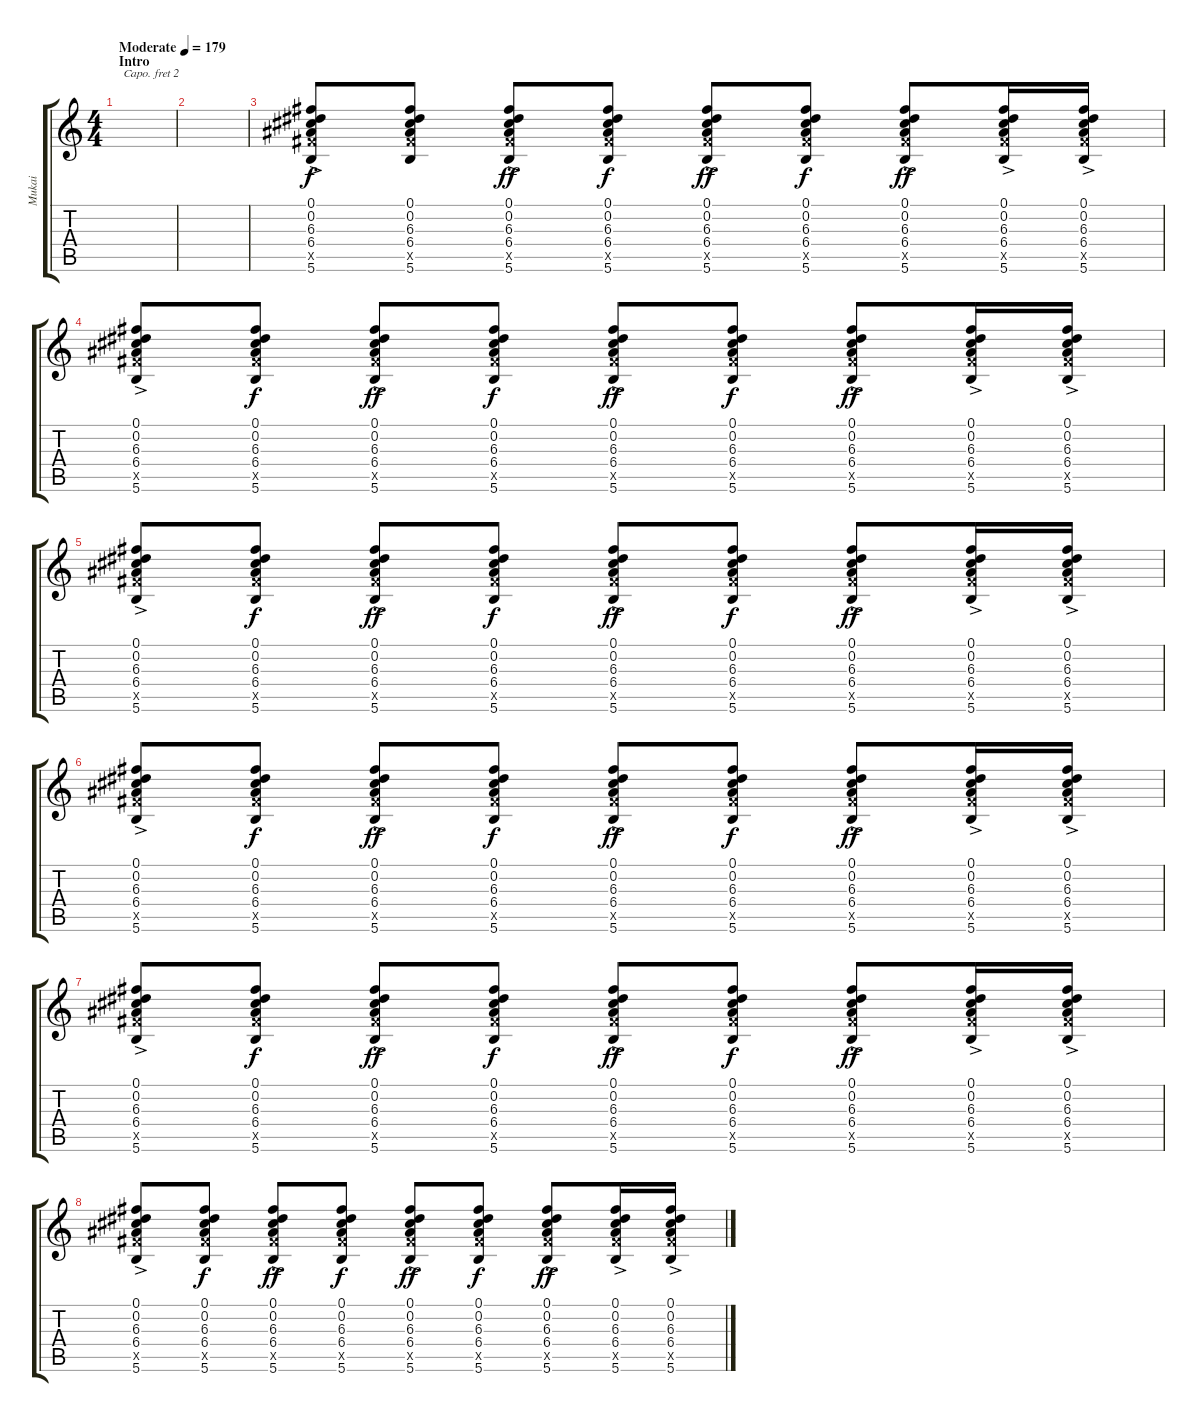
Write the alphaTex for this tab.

\track ("Mukai" "Mukai") {instrument overdrivenguitar}
\staff {score tabs}
\capo 2
\tuning (E4 B3 G3 D3 A2 E2) {hide}
\ts (4 4)
\section ("" "Intro")
\tempo (179 "Moderate")
\clef g2
\ks c
|
|
(0.1 0.2 6.3{ac} 6.4{ac} 7.5{ac x} 5.6{ac}).8 (0.1 0.2 6.3 6.4 7.5{x} 5.6).8{dy f} (0.1 0.2 6.3{ac} 6.4{ac} 7.5{ac x} 5.6{ac}).8{dy ff} (0.1 0.2 6.3 6.4 7.5{x} 5.6).8{dy f} (0.1 0.2 6.3{ac} 6.4{ac} 7.5{ac x} 5.6{ac}).8{dy ff} (0.1 0.2 6.3 6.4 7.5{x} 5.6).8{dy f} (0.1 0.2 6.3{ac} 6.4{ac} 7.5{ac x} 5.6{ac}).8{dy ff} (0.1 0.2 6.3{ac} 6.4{ac} 7.5{ac x} 5.6{ac}).16 (0.1 0.2 6.3{ac} 6.4{ac} 7.5{ac x} 5.6{ac}).16 |
(0.1 0.2 6.3{ac} 6.4{ac} 7.5{ac x} 5.6{ac}).8 (0.1 0.2 6.3 6.4 7.5{x} 5.6).8{dy f} (0.1 0.2 6.3{ac} 6.4{ac} 7.5{ac x} 5.6{ac}).8{dy ff} (0.1 0.2 6.3 6.4 7.5{x} 5.6).8{dy f} (0.1 0.2 6.3{ac} 6.4{ac} 7.5{ac x} 5.6{ac}).8{dy ff} (0.1 0.2 6.3 6.4 7.5{x} 5.6).8{dy f} (0.1 0.2 6.3{ac} 6.4{ac} 7.5{ac x} 5.6{ac}).8{dy ff} (0.1 0.2 6.3{ac} 6.4{ac} 7.5{ac x} 5.6{ac}).16 (0.1 0.2 6.3{ac} 6.4{ac} 7.5{ac x} 5.6{ac}).16 |
(0.1 0.2 6.3{ac} 6.4{ac} 7.5{ac x} 5.6{ac}).8 (0.1 0.2 6.3 6.4 7.5{x} 5.6).8{dy f} (0.1 0.2 6.3{ac} 6.4{ac} 7.5{ac x} 5.6{ac}).8{dy ff} (0.1 0.2 6.3 6.4 7.5{x} 5.6).8{dy f} (0.1 0.2 6.3{ac} 6.4{ac} 7.5{ac x} 5.6{ac}).8{dy ff} (0.1 0.2 6.3 6.4 7.5{x} 5.6).8{dy f} (0.1 0.2 6.3{ac} 6.4{ac} 7.5{ac x} 5.6{ac}).8{dy ff} (0.1 0.2 6.3{ac} 6.4{ac} 7.5{ac x} 5.6{ac}).16 (0.1 0.2 6.3{ac} 6.4{ac} 7.5{ac x} 5.6{ac}).16 |
(0.1 0.2 6.3{ac} 6.4{ac} 7.5{ac x} 5.6{ac}).8 (0.1 0.2 6.3 6.4 7.5{x} 5.6).8{dy f} (0.1 0.2 6.3{ac} 6.4{ac} 7.5{ac x} 5.6{ac}).8{dy ff} (0.1 0.2 6.3 6.4 7.5{x} 5.6).8{dy f} (0.1 0.2 6.3{ac} 6.4{ac} 7.5{ac x} 5.6{ac}).8{dy ff} (0.1 0.2 6.3 6.4 7.5{x} 5.6).8{dy f} (0.1 0.2 6.3{ac} 6.4{ac} 7.5{ac x} 5.6{ac}).8{dy ff} (0.1 0.2 6.3{ac} 6.4{ac} 7.5{ac x} 5.6{ac}).16 (0.1 0.2 6.3{ac} 6.4{ac} 7.5{ac x} 5.6{ac}).16 |
(0.1 0.2 6.3{ac} 6.4{ac} 7.5{ac x} 5.6{ac}).8 (0.1 0.2 6.3 6.4 7.5{x} 5.6).8{dy f} (0.1 0.2 6.3{ac} 6.4{ac} 7.5{ac x} 5.6{ac}).8{dy ff} (0.1 0.2 6.3 6.4 7.5{x} 5.6).8{dy f} (0.1 0.2 6.3{ac} 6.4{ac} 7.5{ac x} 5.6{ac}).8{dy ff} (0.1 0.2 6.3 6.4 7.5{x} 5.6).8{dy f} (0.1 0.2 6.3{ac} 6.4{ac} 7.5{ac x} 5.6{ac}).8{dy ff} (0.1 0.2 6.3{ac} 6.4{ac} 7.5{ac x} 5.6{ac}).16 (0.1 0.2 6.3{ac} 6.4{ac} 7.5{ac x} 5.6{ac}).16 |
(0.1 0.2 6.3{ac} 6.4{ac} 7.5{ac x} 5.6{ac}).8 (0.1 0.2 6.3 6.4 7.5{x} 5.6).8{dy f} (0.1 0.2 6.3{ac} 6.4{ac} 7.5{ac x} 5.6{ac}).8{dy ff} (0.1 0.2 6.3 6.4 7.5{x} 5.6).8{dy f} (0.1 0.2 6.3{ac} 6.4{ac} 7.5{ac x} 5.6{ac}).8{dy ff} (0.1 0.2 6.3 6.4 7.5{x} 5.6).8{dy f} (0.1 0.2 6.3{ac} 6.4{ac} 7.5{ac x} 5.6{ac}).8{dy ff} (0.1 0.2 6.3{ac} 6.4{ac} 7.5{ac x} 5.6{ac}).16 (0.1 0.2 6.3{ac} 6.4{ac} 7.5{ac x} 5.6{ac}).16
